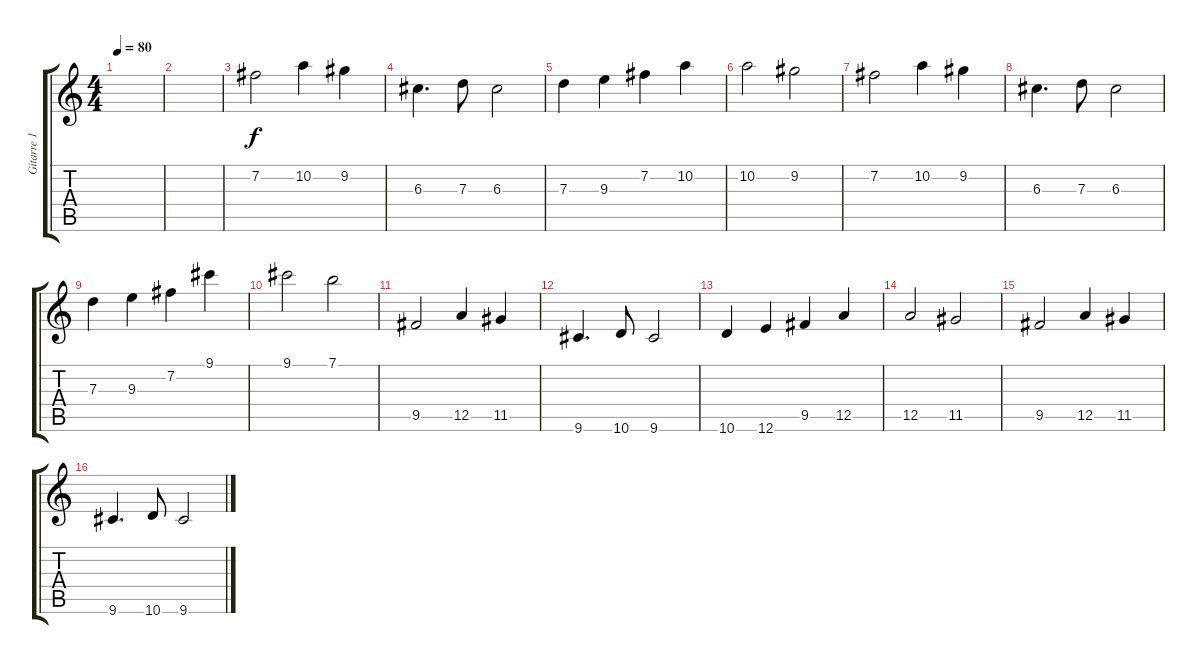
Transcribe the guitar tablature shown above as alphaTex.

\track ("Gitarre 1" "Gitarre 1") {instrument distortionguitar}
\staff {score tabs}
\tuning (E4 B3 G3 D3 A2 E2) {hide}
\ts (4 4)
\tempo 80
\clef g2
\ks c
|
|
7.2.2 10.2.4 9.2.4 |
6.3.4{d} 7.3.8 6.3.2 |
7.3.4 9.3.4 7.2.4 10.2.4 |
10.2.2 9.2.2 |
7.2.2 10.2.4 9.2.4 |
6.3.4{d} 7.3.8 6.3.2 |
7.3.4 9.3.4 7.2.4 9.1.4 |
9.1.2 7.1.2 |
9.5.2 12.5.4 11.5.4 |
9.6.4{d} 10.6.8 9.6.2 |
10.6.4 12.6.4 9.5.4 12.5.4 |
12.5.2 11.5.2 |
9.5.2 12.5.4 11.5.4 |
9.6.4{d} 10.6.8 9.6.2
